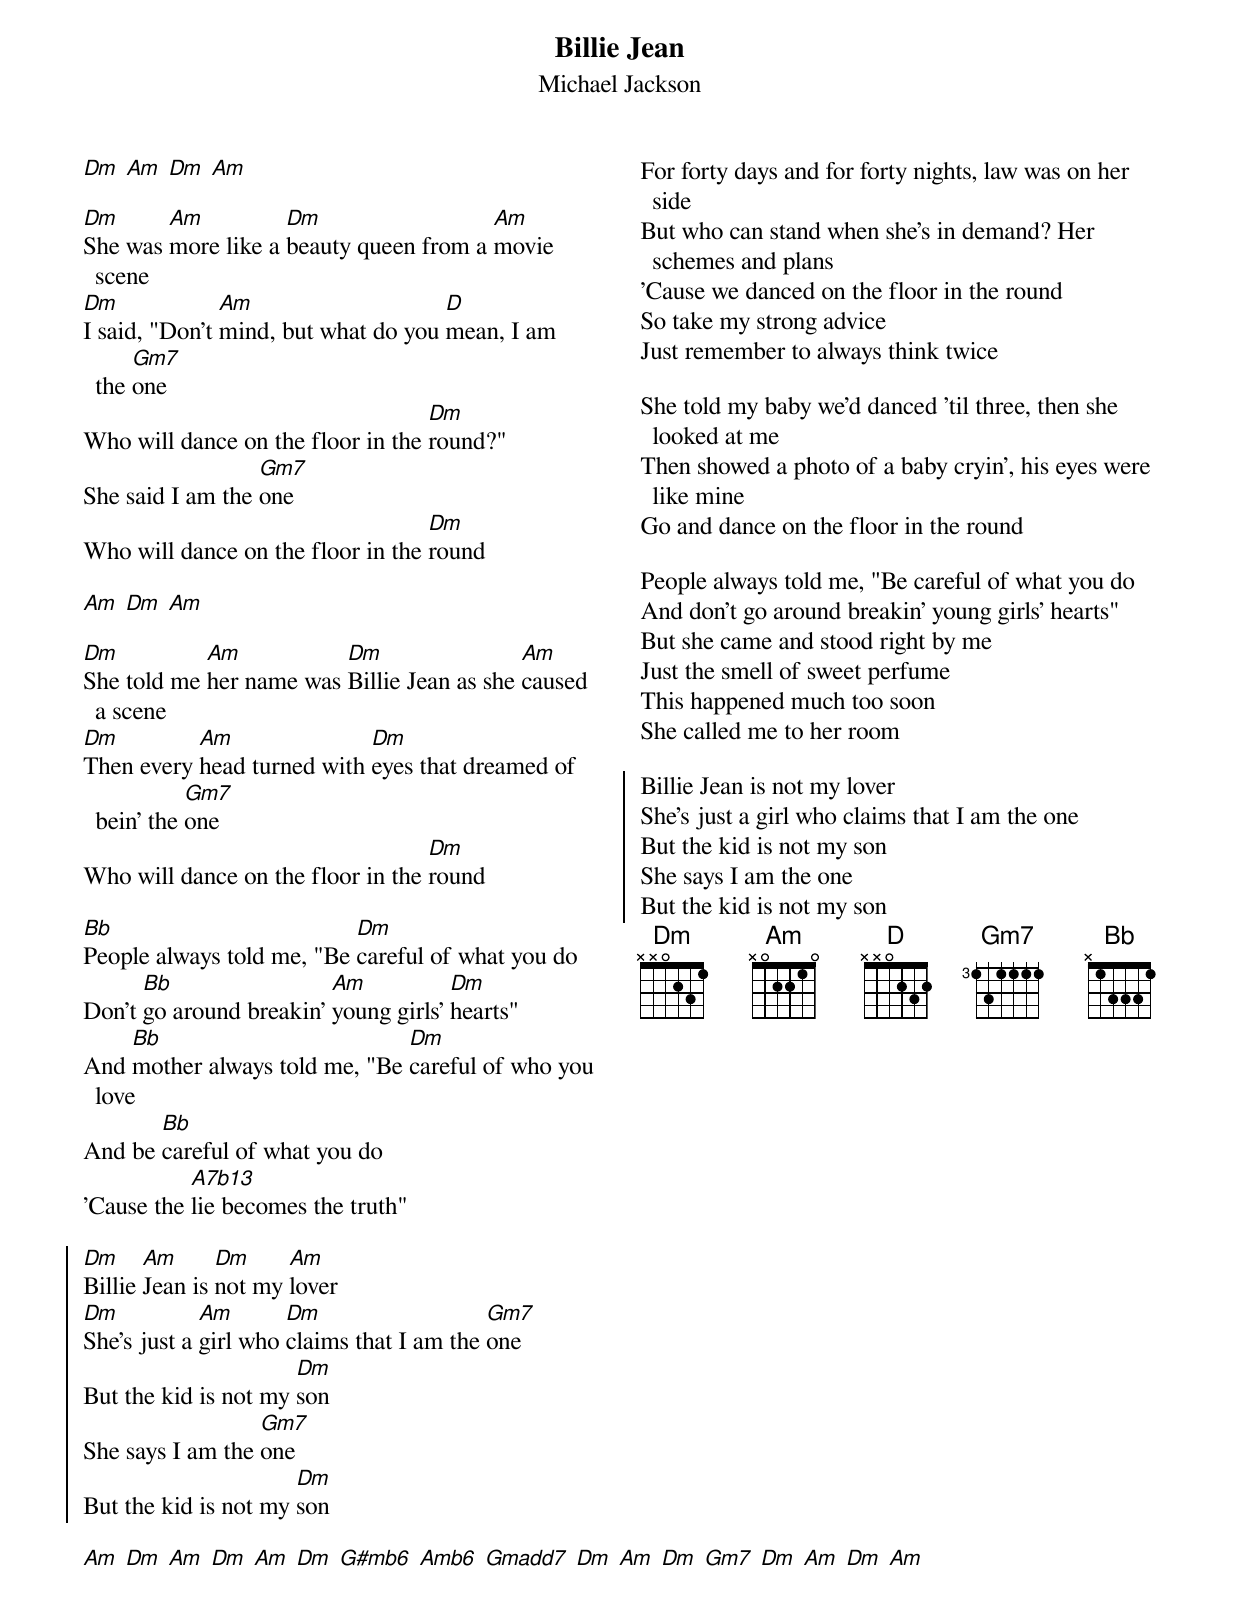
{t:Billie Jean}
{st:Michael Jackson}
{columns: 2}

[Dm] [Am] [Dm] [Am]

[Dm]She was [Am]more like a [Dm]beauty queen from a [Am]movie scene
[Dm]I said, "Don't [Am]mind, but what do you [D]mean, I am the [Gm7]one
Who will dance on the floor in the [Dm]round?"
She said I am the [Gm7]one
Who will dance on the floor in the [Dm]round

[Am] [Dm] [Am]

[Dm]She told me [Am]her name was [Dm]Billie Jean as she [Am]caused a scene
[Dm]Then every [Am]head turned with [Dm]eyes that dreamed of bein' the [Gm7]one
Who will dance on the floor in the [Dm]round

{sob}
[Bb]People always told me, "Be [Dm]careful of what you do
Don't [Bb]go around breakin' [Am]young girls' [Dm]hearts"
And [Bb]mother always told me, "Be [Dm]careful of who you love
And be [Bb]careful of what you do
'Cause the [A7b13]lie becomes the truth"
{eob}

{soc}
[Dm]Billie [Am]Jean is [Dm]not my [Am]lover
[Dm]She's just a [Am]girl who [Dm]claims that I am the [Gm7]one
But the kid is not my [Dm]son
She says I am the [Gm7]one
But the kid is not my [Dm]son
{eoc}

[Am] [Dm] [Am] [Dm] [Am] [Dm] [G#mb6] [Amb6] [Gmadd7] [Dm] [Am] [Dm] [Gm7] [Dm] [Am] [Dm] [Am]

{column_break}
For forty days and for forty nights, law was on her side
But who can stand when she's in demand? Her schemes and plans
'Cause we danced on the floor in the round
So take my strong advice
Just remember to always think twice

She told my baby we'd danced 'til three, then she looked at me
Then showed a photo of a baby cryin', his eyes were like mine
Go and dance on the floor in the round

{sob}
People always told me, "Be careful of what you do
And don't go around breakin' young girls' hearts"
But she came and stood right by me
Just the smell of sweet perfume
This happened much too soon
She called me to her room
{eob}

{soc}
Billie Jean is not my lover
She's just a girl who claims that I am the one
But the kid is not my son
She says I am the one
But the kid is not my son
{eoc}
